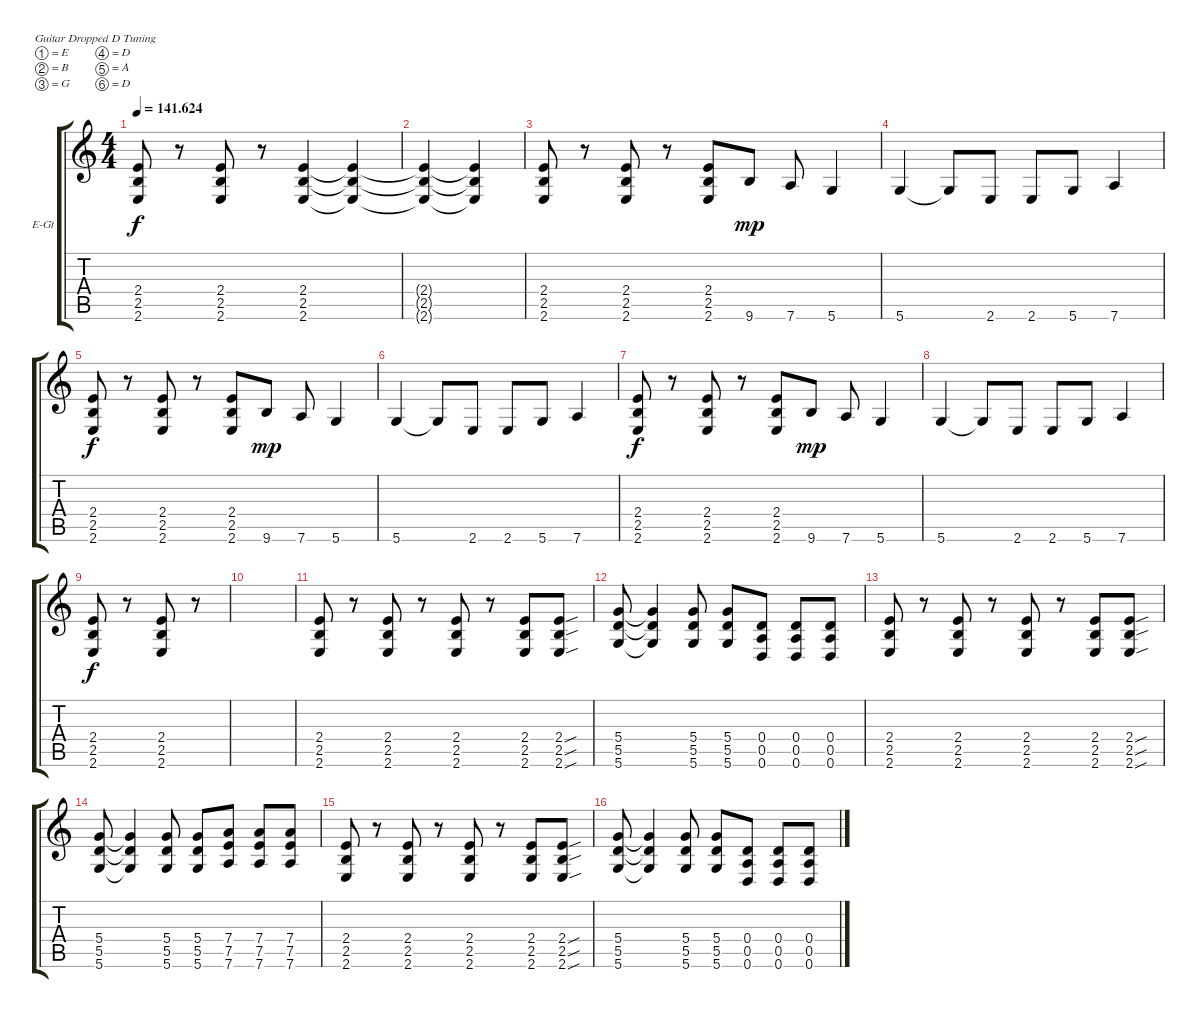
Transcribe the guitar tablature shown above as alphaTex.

\defaultSystemsLayout 4
\bracketExtendMode groupsimilarinstruments
\firstSystemTrackNameOrientation horizontal
\otherSystemsTrackNameOrientation horizontal
\track ("Electric Guitar" "E-Gt") {instrument distortionguitar}
\staff {score tabs}
\tuning (E4 B3 G3 D3 A2 D2)
\ts (4 4)
\tempo
141.624
\accidentals auto
\clef g2
\ottava regular
\simile none
\ks c
(2.4 2.5 2.6).8{dy f} r.8 (2.4 2.5 2.6).8 r.8 (2.4 2.5 2.6).4 (2.6{t} 2.5{t} 2.4{t}).4 |
(2.4{t} 2.5{t} 2.6{t}).4 (2.4{t} 2.5{t} 2.6{t}).4 |
(2.4 2.5 2.6).8 r.8 (2.4 2.5 2.6).8 r.8 (2.4 2.5 2.6).8 9.6.8{dy mp} 7.6.8 5.6.4 |
5.6.4 5.6{t}.8 2.6.8 2.6.8 5.6.8 7.6.4 |
(2.4 2.5 2.6).8{dy f} r.8 (2.4 2.5 2.6).8 r.8 (2.4 2.5 2.6).8 9.6.8{dy mp} 7.6.8 5.6.4 |
5.6.4 5.6{t}.8 2.6.8 2.6.8 5.6.8 7.6.4 |
(2.4 2.5 2.6).8{dy f} r.8 (2.4 2.5 2.6).8 r.8 (2.4 2.5 2.6).8 9.6.8{dy mp} 7.6.8 5.6.4 |
5.6.4 5.6{t}.8 2.6.8 2.6.8 5.6.8 7.6.4 |
(2.4 2.5 2.6).8{dy f} r.8 (2.4 2.5 2.6).8 r.8 |
|
(2.6 2.5 2.4).8 r.8 (2.4 2.5 2.6).8 r.8 (2.6 2.5 2.4).8 r.8 (2.5 2.6 2.4).8 (2.5{sou} 2.6{sou} 2.4{sou}).8 |
(5.4 5.5 5.6).8 (5.6{t} 5.5{t} 5.4{t}).4 (5.4 5.5 5.6).8 (5.4 5.5 5.6).8 (0.6 0.5 0.4).8 (0.4 0.5 0.6).8 (0.4 0.5 0.6).8 |
(2.6 2.5 2.4).8 r.8 (2.4 2.5 2.6).8 r.8 (2.6 2.5 2.4).8 r.8 (2.5 2.6 2.4).8 (2.5{sou} 2.6{sou} 2.4{sou}).8 |
(5.4 5.5 5.6).8 (5.6{t} 5.5{t} 5.4{t}).4 (5.4 5.5 5.6).8 (5.4 5.5 5.6).8 (7.6 7.5 7.4).8 (7.4 7.5 7.6).8 (7.4 7.5 7.6).8 |
(2.6 2.5 2.4).8 r.8 (2.4 2.5 2.6).8 r.8 (2.6 2.5 2.4).8 r.8 (2.5 2.6 2.4).8 (2.5{sou} 2.6{sou} 2.4{sou}).8 |
(5.4 5.5 5.6).8 (5.6{t} 5.5{t} 5.4{t}).4 (5.4 5.5 5.6).8 (5.4 5.5 5.6).8 (0.6 0.5 0.4).8 (0.4 0.5 0.6).8 (0.4 0.5 0.6).8
